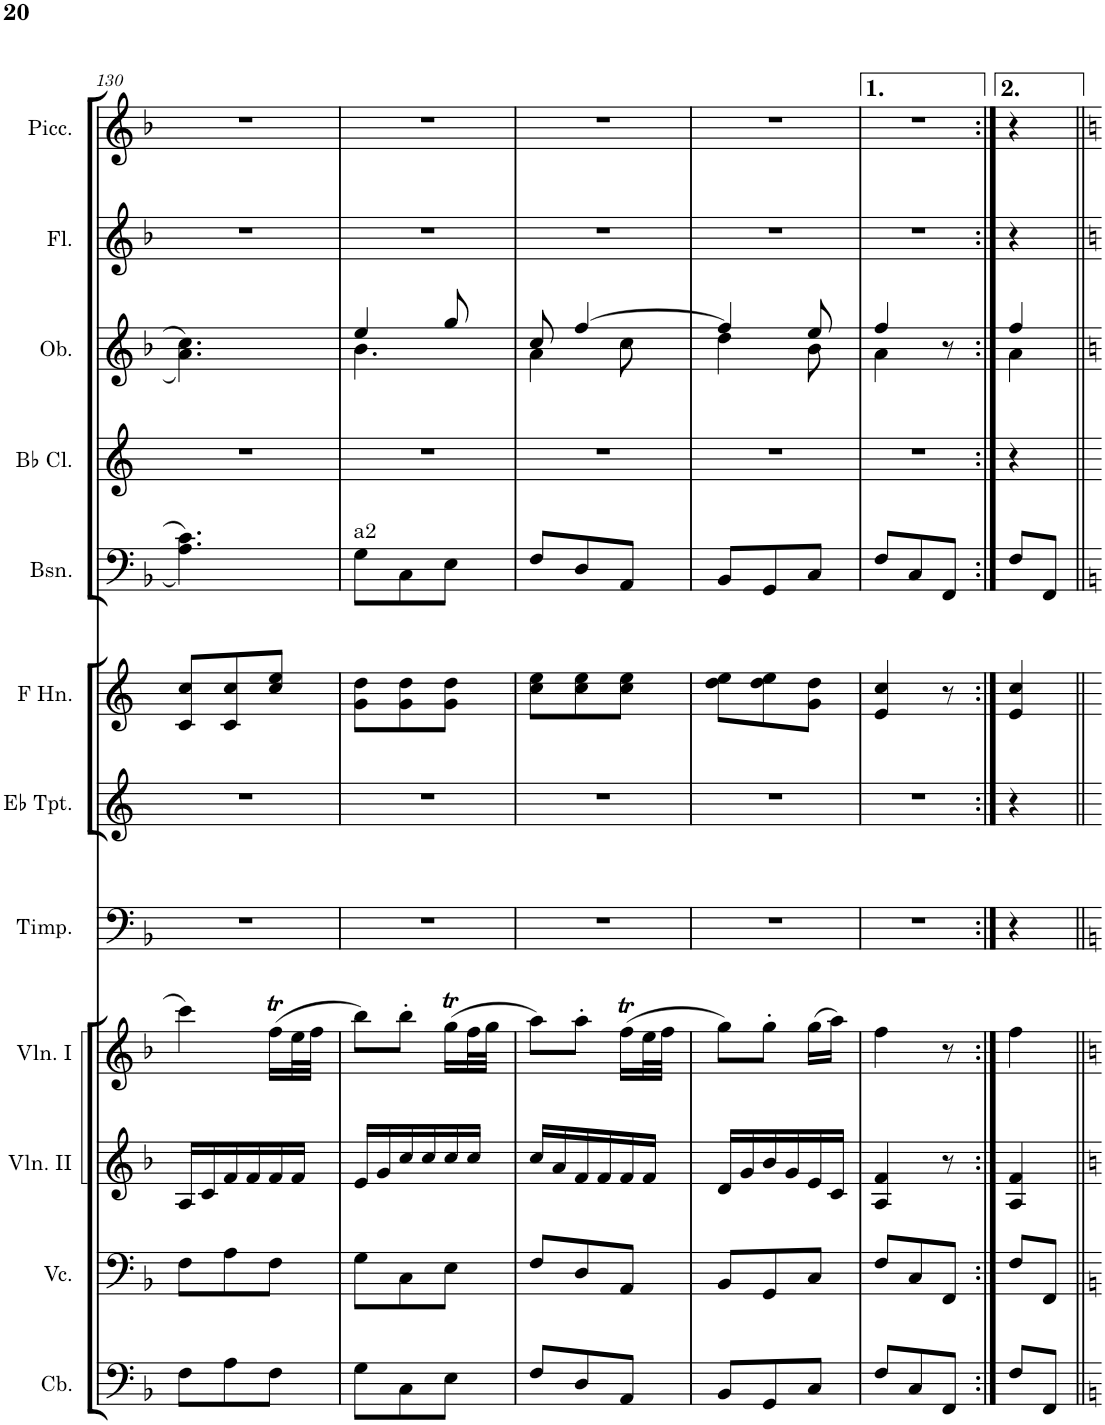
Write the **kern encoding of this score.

**kern	**kern	**kern	**kern	**kern	**kern	**kern	**kern	**kern	**kern	**kern	**kern
*part12	*part11	*part10	*part9	*part8	*part7	*part6	*part5	*part4	*part3	*part2	*part1
*staff12	*staff11	*staff10	*staff9	*staff8	*staff7	*staff6	*staff5	*staff4	*staff3	*staff2	*staff1
*I"Contrabasses	*I"Violoncellos	*I"Violins II	*I"Violins I	*I"Timpani	*I"Trumpets in D	*I"Horns in D	*I"Bassoons	*I"Clarinets in A	*I"Oboes	*I"Flutes	*I"Piccolo
*I'Cb.	*I'Vc.	*I'Vln. II	*I'Vln. I	*I'Timp.	*	*	*I'Bsn.	*	*I'Ob.	*I'Fl.	*I'Picc.
!!LO:PB:g=z
*clefF4	*clefF4	*clefG2	*clefG2	*clefF4	*clefG2	*clefG2	*clefF4	*clefG2	*clefG2	*clefG2	*clefG2
*Trd7c12	*	*	*	*	*Trd-2c-3	*Trd4c7	*	*Trd1c2	*	*	*Trd-7c-12
*k[b-]	*k[b-]	*k[b-]	*k[b-]	*k[b-]	*k[]	*k[]	*k[b-]	*k[]	*k[b-]	*k[b-]	*k[b-]
*M3/8	*M3/8	*M3/8	*M3/8	*M3/8	*M3/8	*M3/8	*M3/8	*M3/8	*M3/8	*M3/8	*M3/8
=130	=130	=130	=130	=130	=130	=130	=130	=130	=130	=130	=130
!	!	!	!	!	!	!	!	!	!	!	!LO:TX:a:color=#FFFFFF:t=Text
8F\L	8F\L	16A/LL	4ccc\	4.r	4.r	8c/ 8cc/L	4.A\ 4.c\	4.r	4.a\ 4.cc\	4.r	4.r
.	.	16c/	.	.	.	.	.	.	.	.	.
8A\	8A\	16f/	.	.	.	8c/ 8cc/	.	.	.	.	.
.	.	16f/	.	.	.	.	.	.	.	.	.
8F\J	8F\J	16f/	(16ffT\LL	.	.	8cc/ 8ee/J	.	.	.	.	.
.	.	16f/JJ	32ee\L	.	.	.	.	.	.	.	.
.	.	.	32ff\JJJ	.	.	.	.	.	.	.	.
=131	=131	=131	=131	=131	=131	=131	=131	=131	=131	=131	=131
*	*	*	*	*	*	*	*	*	*^	*	*
!	!	!	!	!	!	!	!LO:TX:a:t=a2	!	!	!	!	!
8G\L	8G\L	16e/LL	8bb-\L)	4.r	4.r	8g\ 8dd\L	8G\L	4.r	4ee/	4.b-\	4.r	4.r
.	.	16g/	.	.	.	.	.	.	.	.	.	.
8C\	8C\	16cc/	8bb-'\J	.	.	8g\ 8dd\	8C\	.	.	.	.	.
.	.	16cc/	.	.	.	.	.	.	.	.	.	.
8E\J	8E\J	16cc/	(16ggT\LL	.	.	8g\ 8dd\J	8E\J	.	8gg/	.	.	.
.	.	16cc/JJ	32ff\L	.	.	.	.	.	.	.	.	.
.	.	.	32gg\JJJ	.	.	.	.	.	.	.	.	.
=132	=132	=132	=132	=132	=132	=132	=132	=132	=132	=132	=132	=132
8F/L	8F/L	16cc/LL	8aa\L)	4.r	4.r	8cc\ 8ee\L	8F/L	4.r	8cc/	4a\	4.r	4.r
.	.	16a/	.	.	.	.	.	.	.	.	.	.
8D/	8D/	16f/	8aa'\J	.	.	8cc\ 8ee\	8D/	.	[4ff/	.	.	.
.	.	16f/	.	.	.	.	.	.	.	.	.	.
8AA/J	8AA/J	16f/	(16ffT\LL	.	.	8cc\ 8ee\J	8AA/J	.	.	8cc\	.	.
.	.	16f/JJ	32ee\L	.	.	.	.	.	.	.	.	.
.	.	.	32ff\JJJ	.	.	.	.	.	.	.	.	.
=133	=133	=133	=133	=133	=133	=133	=133	=133	=133	=133	=133	=133
8BB-/L	8BB-/L	16d/LL	8gg\L)	4.r	4.r	8dd\ 8ee\L	8BB-/L	4.r	4ff/]	4dd\	4.r	4.r
.	.	16g/	.	.	.	.	.	.	.	.	.	.
8GG/	8GG/	16b-/	8gg'\J	.	.	8dd\ 8ee\	8GG/	.	.	.	.	.
.	.	16g/	.	.	.	.	.	.	.	.	.	.
8C/J	8C/J	16e/	(16gg\LL	.	.	8g\ 8dd\J	8C/J	.	8ee/	8b-\	.	.
.	.	16c/JJ	16aa\JJ)	.	.	.	.	.	.	.	.	.
=134	=134	=134	=134	=134	=134	=134	=134	=134	=134	=134	=134	=134
8F/L	8F/L	4A/ 4f/	4ff\	4.r	4.r	4e/ 4cc/	8F/L	4.r	4ff/	4a\	4.r	4.r
8C/	8C/	.	.	.	.	.	8C/	.	.	.	.	.
8FF/J	8FF/J	8r	8r	.	.	8r	8FF/J	.	8r	8ryy	.	.
=135:|!	=135:|!	=135:|!	=135:|!	=135:|!	=135:|!	=135:|!	=135:|!	=135:|!	=135:|!	=135:|!	=135:|!	=135:|!
8F/L	8F/L	4A/ 4f/	4ff\	4r	4r	4e/ 4cc/	8F/L	4r	4ff/	4a\	4r	4r
8FF/J	8FF/J	.	.	.	.	.	8FF/J	.	.	.	.	.
*	*	*	*	*	*	*	*	*	*v	*v	*	*
=||	=||	=||	=||	=||	=||	=||	=||	=||	=||	=||	=||
*-	*-	*-	*-	*-	*-	*-	*-	*-	*-	*-	*-
